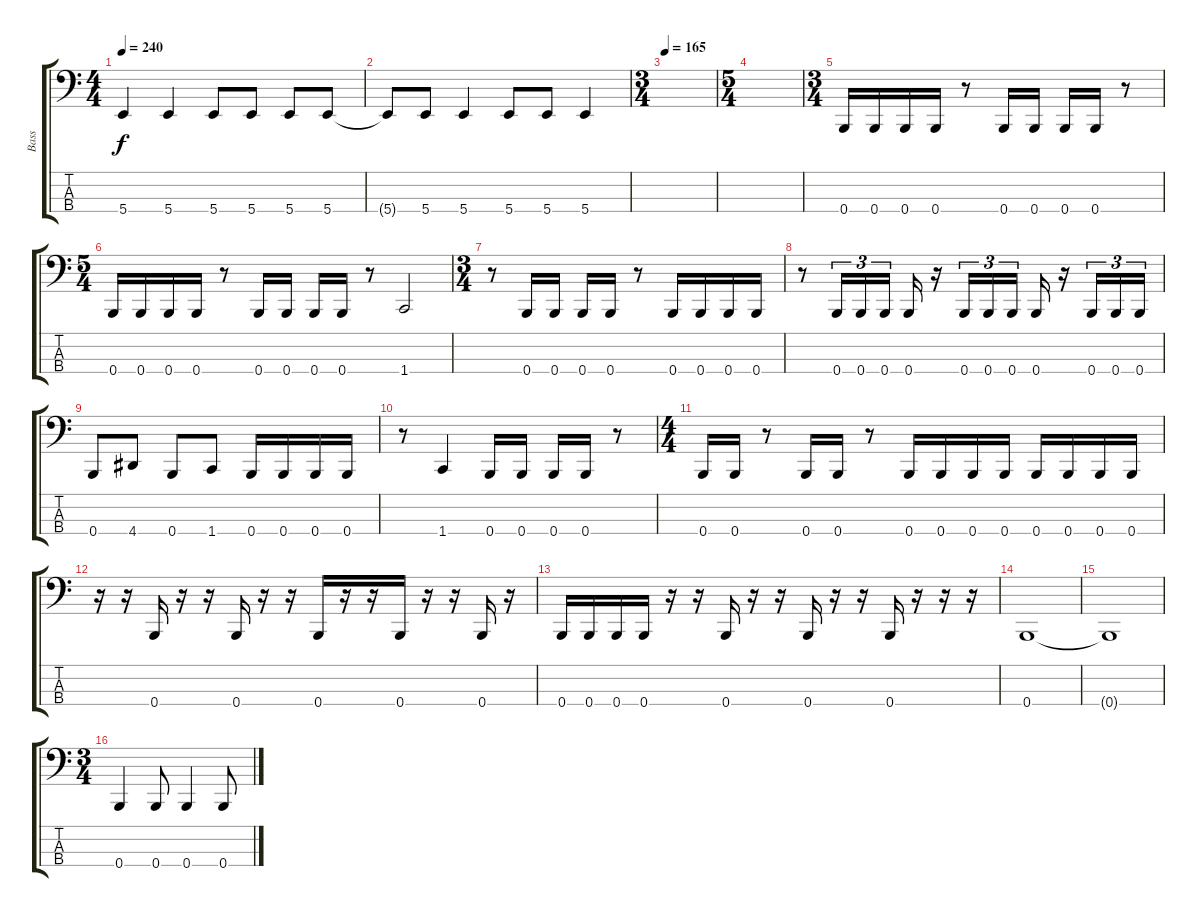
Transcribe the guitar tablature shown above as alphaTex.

\track ("Bass" "Bass") {instrument electricbasspick}
\staff {score tabs}
\tuning (E2 B1 Gb1 B0) {hide}
\ts (4 4)
\tempo 240
\clef f4
\ks c
5.4.4{dy f} 5.4.4 5.4.8 5.4.8 5.4.8 5.4.8 |
5.4{t}.8 5.4.8 5.4.4 5.4.8 5.4.8 5.4.4 |
\ts (3 4)
\tempo 165
|
\ts (5 4)
|
\ts (3 4)
0.4.16 0.4.16 0.4.16 0.4.16 r.8 0.4.16 0.4.16 0.4.16 0.4.16 r.8 |
\ts (5 4)
0.4.16 0.4.16 0.4.16 0.4.16 r.8 0.4.16 0.4.16 0.4.16 0.4.16 r.8 1.4.2 |
\ts (3 4)
r.8 0.4.16 0.4.16 0.4.16 0.4.16 r.8 0.4.16 0.4.16 0.4.16 0.4.16 |
r.8 0.4.16{tu (3 2)} 0.4.16{tu (3 2)} 0.4.16{tu (3 2)} 0.4.16 r.16 0.4.16{tu (3 2)} 0.4.16{tu (3 2)} 0.4.16{tu (3 2)} 0.4.16 r.16 0.4.16{tu (3 2)} 0.4.16{tu (3 2)} 0.4.16{tu (3 2)} |
0.4.8 4.4.8 0.4.8 1.4.8 0.4.16 0.4.16 0.4.16 0.4.16 |
r.8 1.4.4 0.4.16 0.4.16 0.4.16 0.4.16 r.8 |
\ts (4 4)
0.4.16 0.4.16 r.8 0.4.16 0.4.16 r.8 0.4.16 0.4.16 0.4.16 0.4.16 0.4.16 0.4.16 0.4.16 0.4.16 |
r.16 r.16 0.4.16 r.16 r.16 0.4.16 r.16 r.16 0.4.16 r.16 r.16 0.4.16 r.16 r.16 0.4.16 r.16 |
0.4.16 0.4.16 0.4.16 0.4.16 r.16 r.16 0.4.16 r.16 r.16 0.4.16 r.16 r.16 0.4.16 r.16 r.16 r.16 |
0.4.1 |
0.4{t}.1 |
\ts (3 4)
0.4.4 0.4.8 0.4.4 0.4.8
